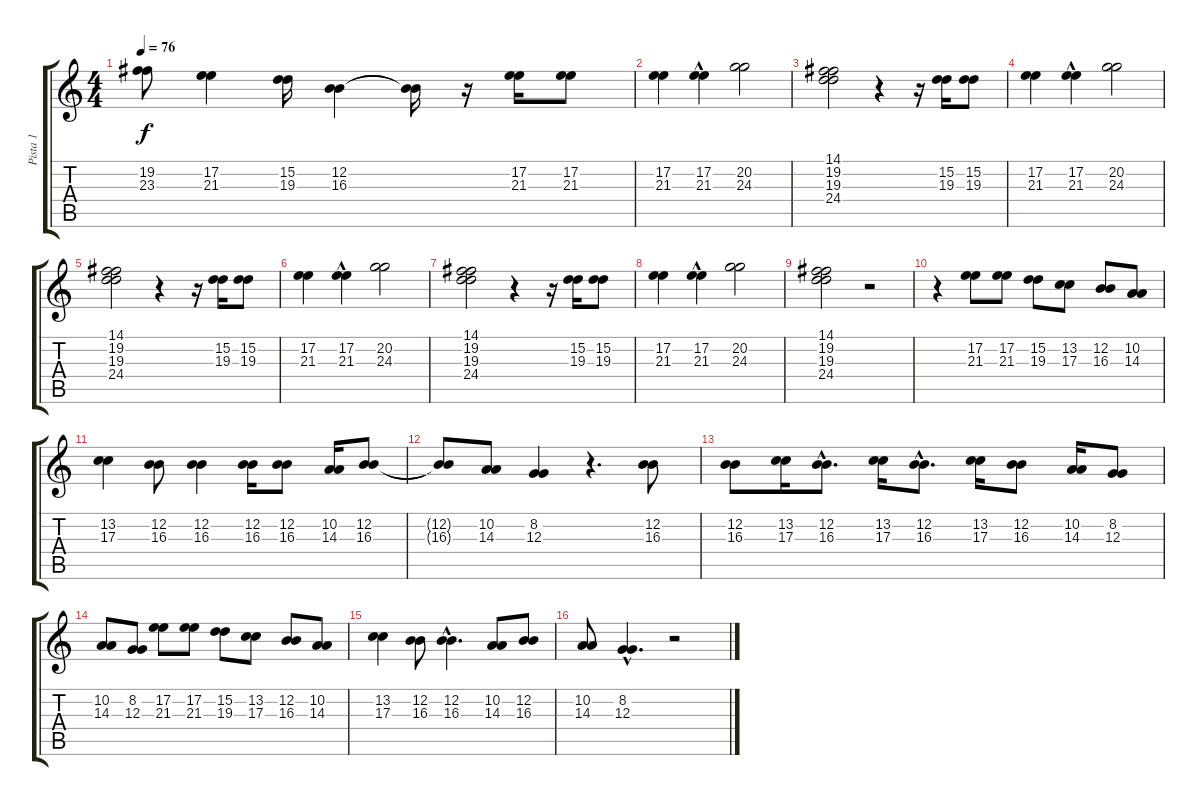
\track ("Pista 1" "Pista 1") {instrument sopranosax}
\staff {score tabs}
\tuning (E4 B3 G3 D3 A2 E2) {hide}
\ts (4 4)
\tempo 76
\clef g2
\ks c
(19.2 23.3).8{dy f} (17.2 21.3).4 (15.2 19.3).16 (12.2 16.3).4 (12.2{t} 16.3{t}).16 r.16 (17.2 21.3).16 (17.2 21.3).8 |
(17.2 21.3).4 (17.2{hac} 21.3{hac}).4 (20.2 24.3).2 |
(14.1 19.2 19.3 24.4).2 r.4 r.16 (15.2 19.3).16 (15.2 19.3).8 |
(17.2 21.3).4 (17.2{hac} 21.3{hac}).4 (20.2 24.3).2 |
(14.1 19.2 19.3 24.4).2 r.4 r.16 (15.2 19.3).16 (15.2 19.3).8 |
(17.2 21.3).4 (17.2{hac} 21.3{hac}).4 (20.2 24.3).2 |
(14.1 19.2 19.3 24.4).2 r.4 r.16 (15.2 19.3).16 (15.2 19.3).8 |
(17.2 21.3).4 (17.2{hac} 21.3{hac}).4 (20.2 24.3).2 |
(14.1 19.2 19.3 24.4).2 r.2 |
r.4 (17.2 21.3).8 (17.2 21.3).8 (15.2 19.3).8 (13.2 17.3).8 (12.2 16.3).8 (10.2 14.3).8 |
(13.2 17.3).4 (12.2 16.3).8 (12.2 16.3).4 (12.2 16.3).16 (12.2 16.3).8 (10.2 14.3).16 (12.2 16.3).8 |
(12.2{t} 16.3{t}).8 (10.2 14.3).8 (8.2 12.3).4 r.4{d} (12.2 16.3).8 |
(12.2 16.3).8 (13.2 17.3).16 (12.2{hac} 16.3{hac}).8{d} (13.2 17.3).16 (12.2{hac} 16.3{hac}).8{d} (13.2 17.3).16 (12.2 16.3).8 (10.2 14.3).16 (8.2 12.3).8 |
(10.2 14.3).8 (8.2 12.3).8 (17.2 21.3).8 (17.2 21.3).8 (15.2 19.3).8 (13.2 17.3).8 (12.2 16.3).8 (10.2 14.3).8 |
(13.2 17.3).4 (12.2 16.3).8 (12.2{hac} 16.3{hac}).4{d} (10.2 14.3).8 (12.2 16.3).8 |
(10.2 14.3).8 (8.2{hac} 12.3{hac}).4{d} r.2
